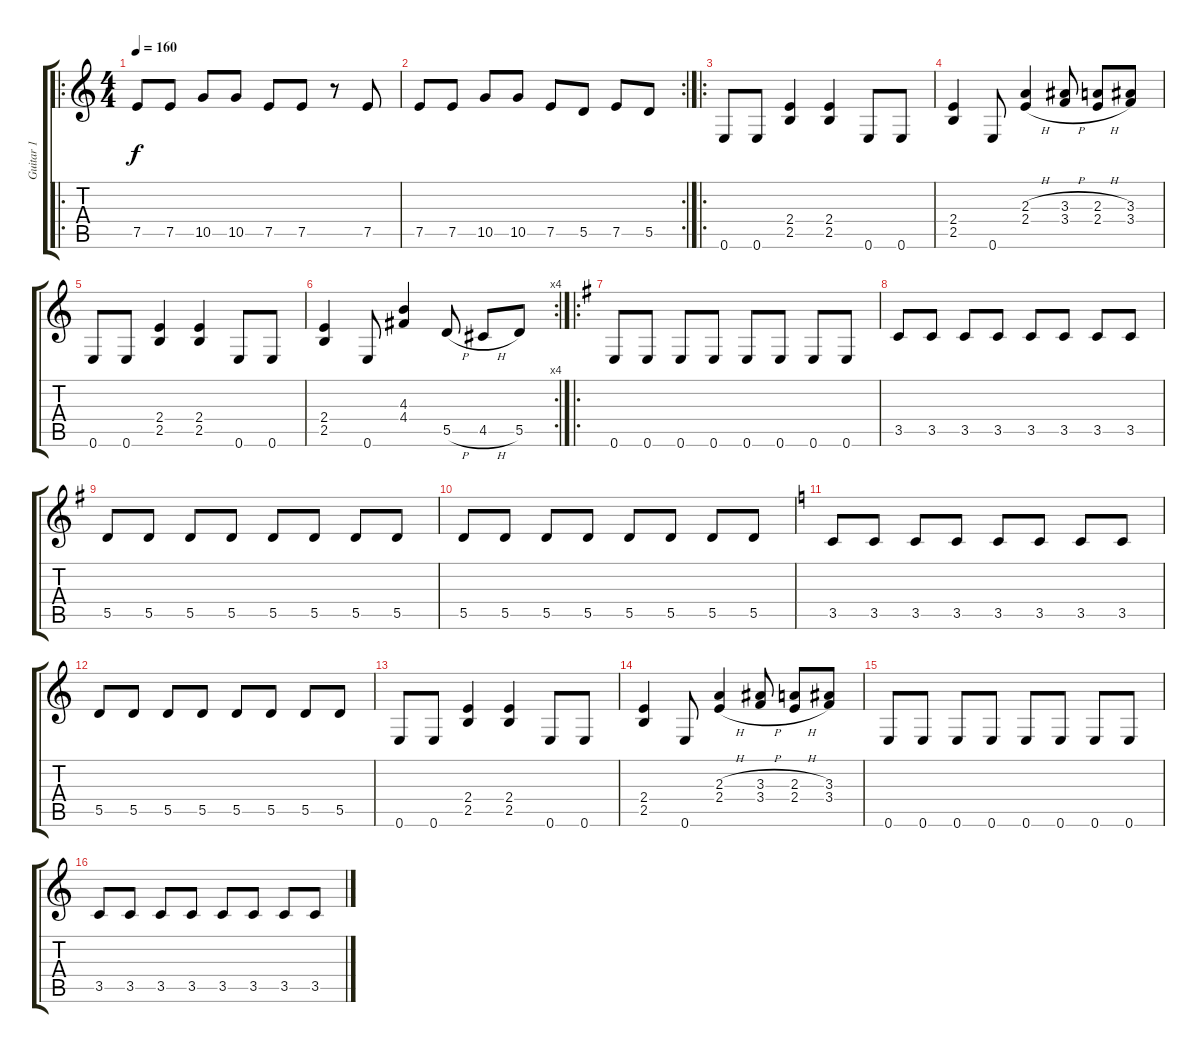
\track ("Guitar 1" "Guitar 1") {instrument overdrivenguitar}
\staff {score tabs}
\tuning (E4 B3 G3 D3 A2 E2) {hide}
\ro
\ts (4 4)
\tempo 160
\clef g2
\ks c
7.5.8{dy f instrument electricguitarmuted} 7.5.8 10.5.8 10.5.8 7.5.8 7.5.8 r.8 7.5.8 |
\rc 2
7.5.8 7.5.8 10.5.8 10.5.8 7.5.8 5.5.8 7.5.8 5.5.8 |
\ro
0.6.8{instrument overdrivenguitar} 0.6.8 (2.4 2.5).4 (2.4 2.5).4 0.6.8 0.6.8 |
(2.4 2.5).4 0.6.8 (2.3{h} 2.4{h}).4 (3.3{h} 3.4{h}).8 (2.3{h} 2.4{h}).8 (3.3 3.4).8 |
0.6.8 0.6.8 (2.4 2.5).4 (2.4 2.5).4 0.6.8 0.6.8 |
\rc 4
(2.4 2.5).4 0.6.8 (4.3 4.4).4 5.5{h}.8 4.5{h}.8 5.5.8 |
\ro
\ks g
0.6.8 0.6.8 0.6.8 0.6.8 0.6.8 0.6.8 0.6.8 0.6.8 |
3.5.8 3.5.8 3.5.8 3.5.8 3.5.8 3.5.8 3.5.8 3.5.8 |
5.5.8 5.5.8 5.5.8 5.5.8 5.5.8 5.5.8 5.5.8 5.5.8 |
5.5.8 5.5.8 5.5.8 5.5.8 5.5.8 5.5.8 5.5.8 5.5.8 |
\ks c
3.5.8 3.5.8 3.5.8 3.5.8 3.5.8 3.5.8 3.5.8 3.5.8 |
5.5.8 5.5.8 5.5.8 5.5.8 5.5.8 5.5.8 5.5.8 5.5.8 |
0.6.8 0.6.8 (2.4 2.5).4 (2.4 2.5).4 0.6.8 0.6.8 |
(2.4 2.5).4 0.6.8 (2.3{h} 2.4{h}).4 (3.3{h} 3.4{h}).8 (2.3{h} 2.4{h}).8 (3.3 3.4).8 |
0.6.8 0.6.8 0.6.8 0.6.8 0.6.8 0.6.8 0.6.8 0.6.8 |
3.5.8 3.5.8 3.5.8 3.5.8 3.5.8 3.5.8 3.5.8 3.5.8
